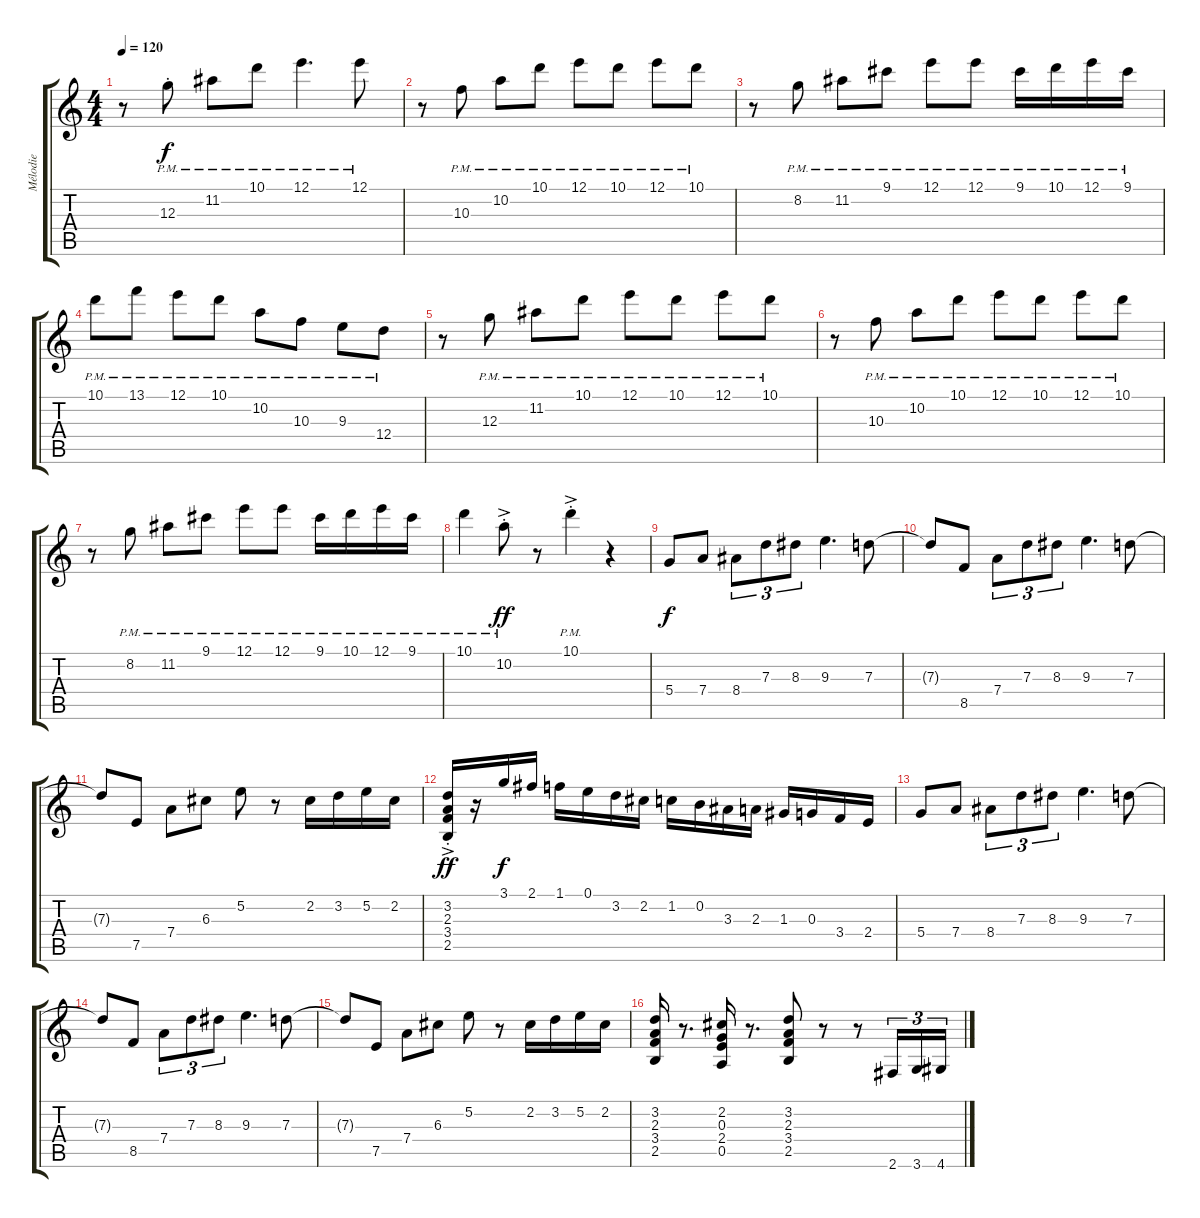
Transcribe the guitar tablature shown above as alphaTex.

\track ("Mélodie" "Mélodie") {instrument acousticguitarsteel}
\staff {score tabs}
\tuning (E4 B3 G3 D3 A2 E2) {hide}
\ts (4 4)
\tempo 120
\clef g2
\ks c
r.8{dy f instrument acousticguitarsteel} 12.3{pm st}.8 11.2{pm}.8 10.1{pm}.8 12.1{pm}.4{d} 12.1{pm}.8 |
r.8 10.3{pm}.8 10.2{pm}.8 10.1{pm}.8 12.1{pm}.8 10.1{pm}.8 12.1{pm}.8 10.1{pm}.8 |
r.8 8.2{pm}.8 11.2{pm}.8 9.1{pm}.8 12.1{pm}.8 12.1{pm}.8 9.1{pm}.16 10.1{pm}.16 12.1{pm}.16 9.1{pm}.16 |
10.1{pm}.8 13.1{pm}.8 12.1{pm}.8 10.1{pm}.8 10.2{pm}.8 10.3{pm}.8 9.3{pm}.8 12.4{pm}.8 |
r.8 12.3{pm}.8 11.2{pm}.8 10.1{pm}.8 12.1{pm}.8 10.1{pm}.8 12.1{pm}.8 10.1{pm}.8 |
r.8 10.3{pm}.8 10.2{pm}.8 10.1{pm}.8 12.1{pm}.8 10.1{pm}.8 12.1{pm}.8 10.1{pm}.8 |
r.8 8.2{pm}.8 11.2{pm}.8 9.1{pm}.8 12.1{pm}.8 12.1{pm}.8 9.1{pm}.16 10.1{pm}.16 12.1{pm}.16 9.1{pm}.16 |
10.1{pm}.4 10.2{ac pm st}.8{dy ff} r.8 10.1{ac pm st}.4 r.4 |
5.4.8{dy f} 7.4.8 8.4.8{tu (3 2)} 7.3.8{tu (3 2)} 8.3.8{tu (3 2)} 9.3.4{d} 7.3.8 |
7.3{t}.8 8.5.8 7.4.8{tu (3 2)} 7.3.8{tu (3 2)} 8.3.8{tu (3 2)} 9.3.4{d} 7.3.8 |
7.3{t}.8 7.5.8 7.4.8 6.3.8 5.2.8 r.8 2.2.16 3.2.16 5.2.16 2.2.16 |
(3.2 2.3 3.4 2.5{ac st}).16{dy ff} r.16 3.1.16{dy f} 2.1.16 1.1.16 0.1.16 3.2.16 2.2.16 1.2.16 0.2.16 3.3.16 2.3.16 1.3.16 0.3.16 3.4.16 2.4.16 |
5.4.8 7.4.8 8.4.8{tu (3 2)} 7.3.8{tu (3 2)} 8.3.8{tu (3 2)} 9.3.4{d} 7.3.8 |
7.3{t}.8 8.5.8 7.4.8{tu (3 2)} 7.3.8{tu (3 2)} 8.3.8{tu (3 2)} 9.3.4{d} 7.3.8 |
7.3{t}.8 7.5.8 7.4.8 6.3.8 5.2.8 r.8 2.2.16 3.2.16 5.2.16 2.2.16 |
(3.2 2.3 3.4 2.5).16 r.8{d} (2.2 0.3 2.4 0.5).16 r.8{d} (3.2 2.3 3.4 2.5).8 r.8 r.8 2.6.16{tu (3 2)} 3.6.16{tu (3 2)} 4.6.16{tu (3 2)}
